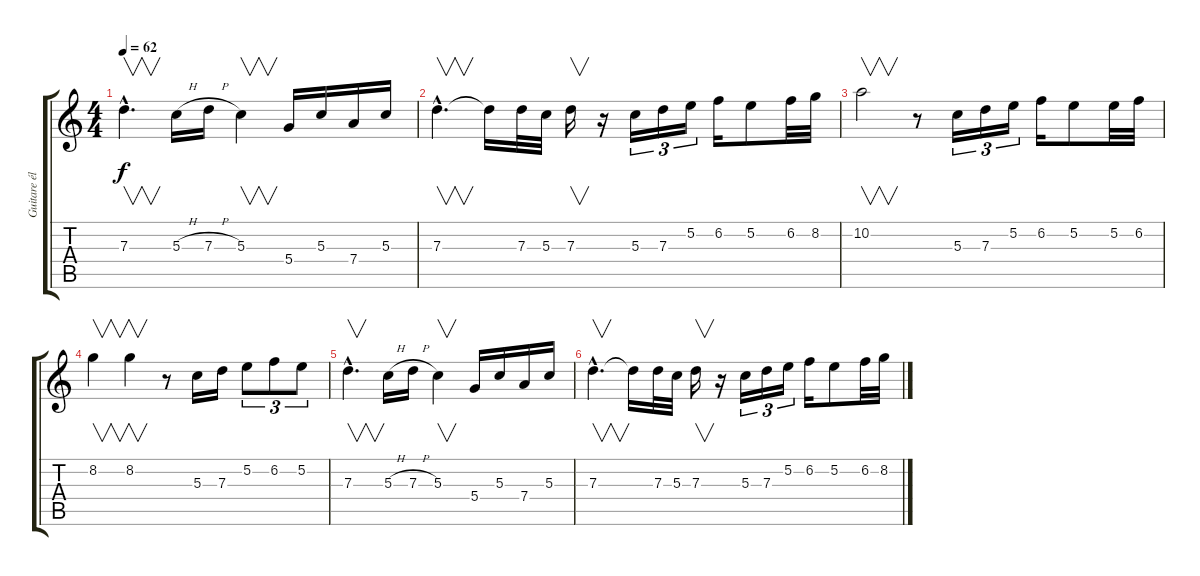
\track ("Guitare électrique / Lead" "Guitare él") {instrument distortionguitar}
\staff {score tabs}
\tuning (E4 B3 G3 D3 A2 E2) {hide}
\ts (4 4)
\tempo 62
\clef g2
\ks c
7.3{hac}.4{v d dy f} 5.3{h}.16 7.3{h}.16 5.3.4{v} 5.4.16 5.3.16 7.4.16 5.3.16 |
7.3{hac}.4{v d instrument distortionguitar} 7.3{t}.16 7.3.32 5.3.32 7.3.16{v} r.16 5.3.16{tu (3 2)} 7.3.16{tu (3 2)} 5.2.16{tu (3 2)} 6.2.16 5.2.8 6.2.32 8.2.32 |
10.2.2{v volume 7} r.8 5.3.16{tu (3 2)} 7.3.16{tu (3 2)} 5.2.16{tu (3 2)} 6.2.16 5.2.8 5.2.32 6.2.32 |
8.2.4{v} 8.2.4{v} r.8 5.3.16 7.3.16 5.2.8{tu (3 2)} 6.2.8{tu (3 2)} 5.2.8{tu (3 2)} |
7.3{hac}.4{v d volume 0} 5.3{h}.16 7.3{h}.16 5.3.4{v} 5.4.16 5.3.16 7.4.16 5.3.16 |
7.3{hac}.4{v d instrument distortionguitar} 7.3{t}.16 7.3.32 5.3.32 7.3.16{v} r.16 5.3.16{tu (3 2)} 7.3.16{tu (3 2)} 5.2.16{tu (3 2)} 6.2.16 5.2.8 6.2.32 8.2.32
